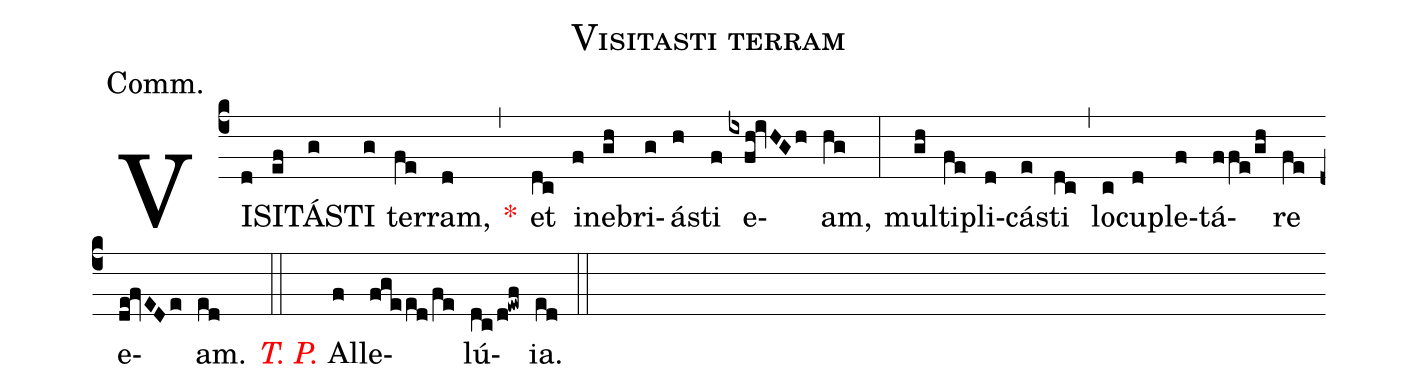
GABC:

name:Visitasti terram;
annotation:Comm.;
mode:I.;
office-part:Communion;
%%
(c4) VI(d)SI(ef)TÁ(g)STI(g) ter(fe)ram,(d) <v>\red{*}</v>(,) et(dc) in(f)e(gh)bri(g)á(h)sti(f) e(ixfh!ivHGh)am,(hg) (:) mul(gh)ti(fe)pli(d)cá(e)sti(dc) (,) lo(c)cu(d)ple(f)tá(ffe/gh)re(fe) e(de!fvEDe)am.(ed) (::) <v>\redit{T. P.}</v> Al(f)le(fgeed/fe)lú(dc/d!ewf)ia.(ed) (::)
